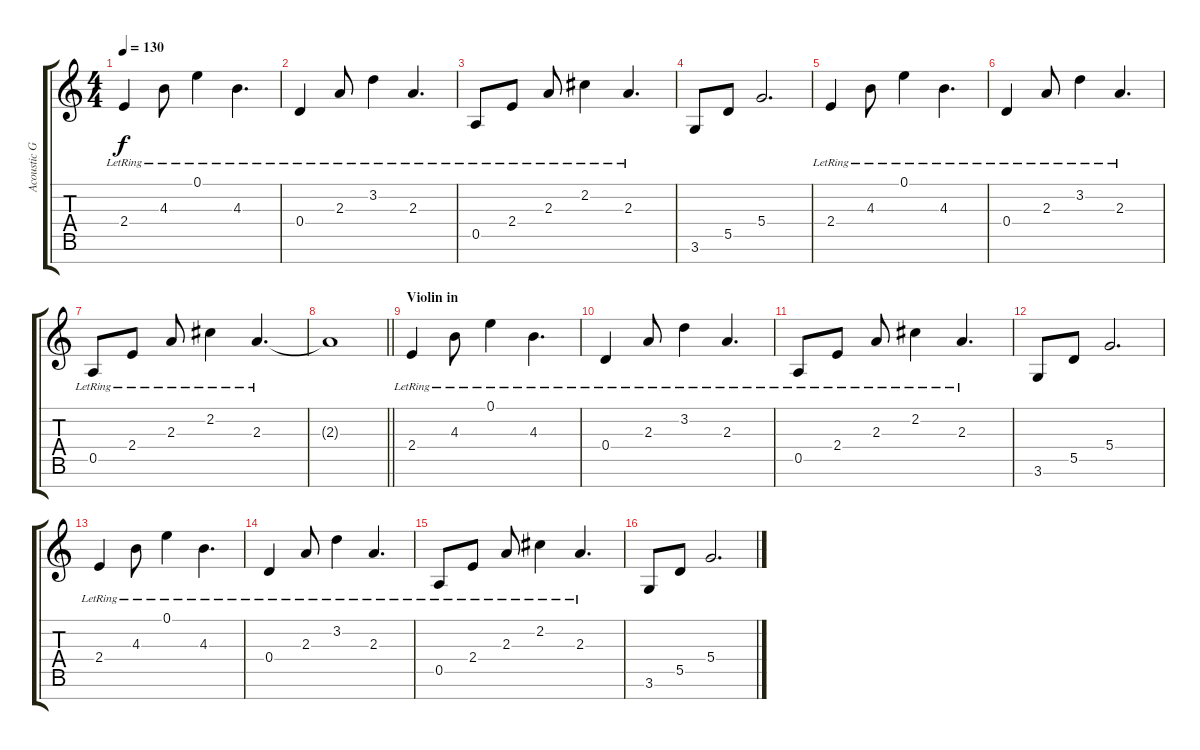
\track ("Acoustic Guitar" "Acoustic G") {instrument acousticguitarsteel}
\staff {score tabs}
\tuning (E4 B3 G3 D3 A2 E2 B1) {hide}
\ts (4 4)
\tempo 130
\clef g2
\ks c
2.4{lr}.4{dy f} 4.3{lr}.8 0.1{lr}.4 4.3{lr}.4{d} |
0.4{lr}.4 2.3{lr}.8 3.2{lr}.4 2.3{lr}.4{d} |
0.5{lr}.8 2.4{lr}.8 2.3{lr}.8 2.2{lr}.4 2.3{lr}.4{d} |
3.6.8 5.5.8 5.4.2{d} |
2.4{lr}.4 4.3{lr}.8 0.1{lr}.4 4.3{lr}.4{d} |
0.4{lr}.4 2.3{lr}.8 3.2{lr}.4 2.3{lr}.4{d} |
0.5{lr}.8 2.4{lr}.8 2.3{lr}.8 2.2{lr}.4 2.3{lr}.4{d} |
\barLineRight lightlight
2.3{t}.1 |
\section ("" "Violin in")
2.4{lr}.4{volume 13} 4.3{lr}.8 0.1{lr}.4 4.3{lr}.4{d} |
0.4{lr}.4 2.3{lr}.8 3.2{lr}.4 2.3{lr}.4{d} |
0.5{lr}.8 2.4{lr}.8 2.3{lr}.8 2.2{lr}.4 2.3{lr}.4{d} |
3.6.8 5.5.8 5.4.2{d} |
2.4{lr}.4 4.3{lr}.8 0.1{lr}.4 4.3{lr}.4{d} |
0.4{lr}.4 2.3{lr}.8 3.2{lr}.4 2.3{lr}.4{d} |
0.5{lr}.8 2.4{lr}.8 2.3{lr}.8 2.2{lr}.4 2.3{lr}.4{d} |
3.6.8 5.5.8 5.4.2{d}
